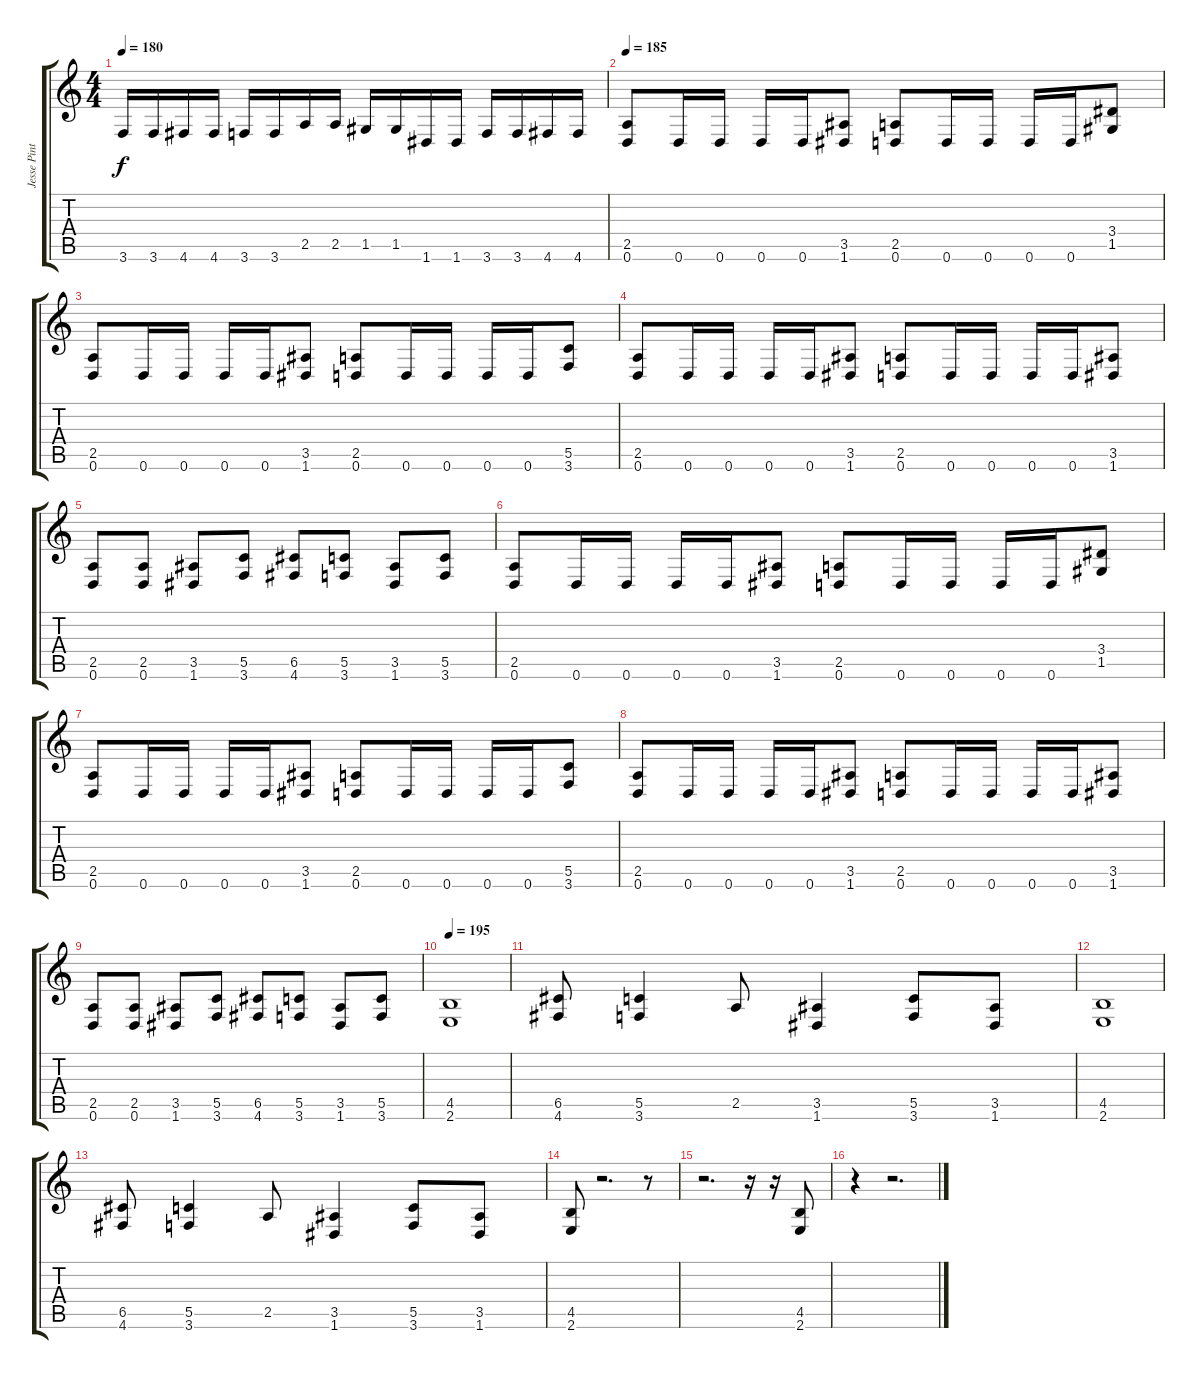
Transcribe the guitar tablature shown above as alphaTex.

\track ("Jesse Pintado (Guitar 2)" "Jesse Pint") {instrument distortionguitar}
\staff {score tabs}
\tuning (D4 A3 F3 C3 G2 D2) {hide}
\ts (4 4)
\tempo 180
\clef g2
\ks c
3.6.16{dy f} 3.6.16 4.6.16 4.6.16 3.6.16 3.6.16 2.5.16 2.5.16 1.5.16 1.5.16 1.6.16 1.6.16 3.6.16 3.6.16 4.6.16 4.6.16 |
\tempo 185
(2.5 0.6).8 0.6.16 0.6.16 0.6.16 0.6.16 (3.5 1.6).8 (2.5 0.6).8 0.6.16 0.6.16 0.6.16 0.6.16 (3.4 1.5).8 |
(2.5 0.6).8 0.6.16 0.6.16 0.6.16 0.6.16 (3.5 1.6).8 (2.5 0.6).8 0.6.16 0.6.16 0.6.16 0.6.16 (5.5 3.6).8 |
(2.5 0.6).8 0.6.16 0.6.16 0.6.16 0.6.16 (3.5 1.6).8 (2.5 0.6).8 0.6.16 0.6.16 0.6.16 0.6.16 (3.5 1.6).8 |
(2.5 0.6).8 (2.5 0.6).8 (3.5 1.6).8 (5.5 3.6).8 (6.5 4.6).8 (5.5 3.6).8 (3.5 1.6).8 (5.5 3.6).8 |
(2.5 0.6).8 0.6.16 0.6.16 0.6.16 0.6.16 (3.5 1.6).8 (2.5 0.6).8 0.6.16 0.6.16 0.6.16 0.6.16 (3.4 1.5).8 |
(2.5 0.6).8 0.6.16 0.6.16 0.6.16 0.6.16 (3.5 1.6).8 (2.5 0.6).8 0.6.16 0.6.16 0.6.16 0.6.16 (5.5 3.6).8 |
(2.5 0.6).8 0.6.16 0.6.16 0.6.16 0.6.16 (3.5 1.6).8 (2.5 0.6).8 0.6.16 0.6.16 0.6.16 0.6.16 (3.5 1.6).8 |
(2.5 0.6).8 (2.5 0.6).8 (3.5 1.6).8 (5.5 3.6).8 (6.5 4.6).8 (5.5 3.6).8 (3.5 1.6).8 (5.5 3.6).8 |
\tempo 195
(4.5 2.6).1 |
(6.5 4.6).8 (5.5 3.6).4 2.5.8 (3.5 1.6).4 (5.5 3.6).8 (3.5 1.6).8 |
(4.5 2.6).1 |
(6.5 4.6).8 (5.5 3.6).4 2.5.8 (3.5 1.6).4 (5.5 3.6).8 (3.5 1.6).8 |
(4.5 2.6).8 r.2{d} r.8 |
r.2{d} r.16 r.16 (4.5 2.6).8 |
r.4 r.2{d}
